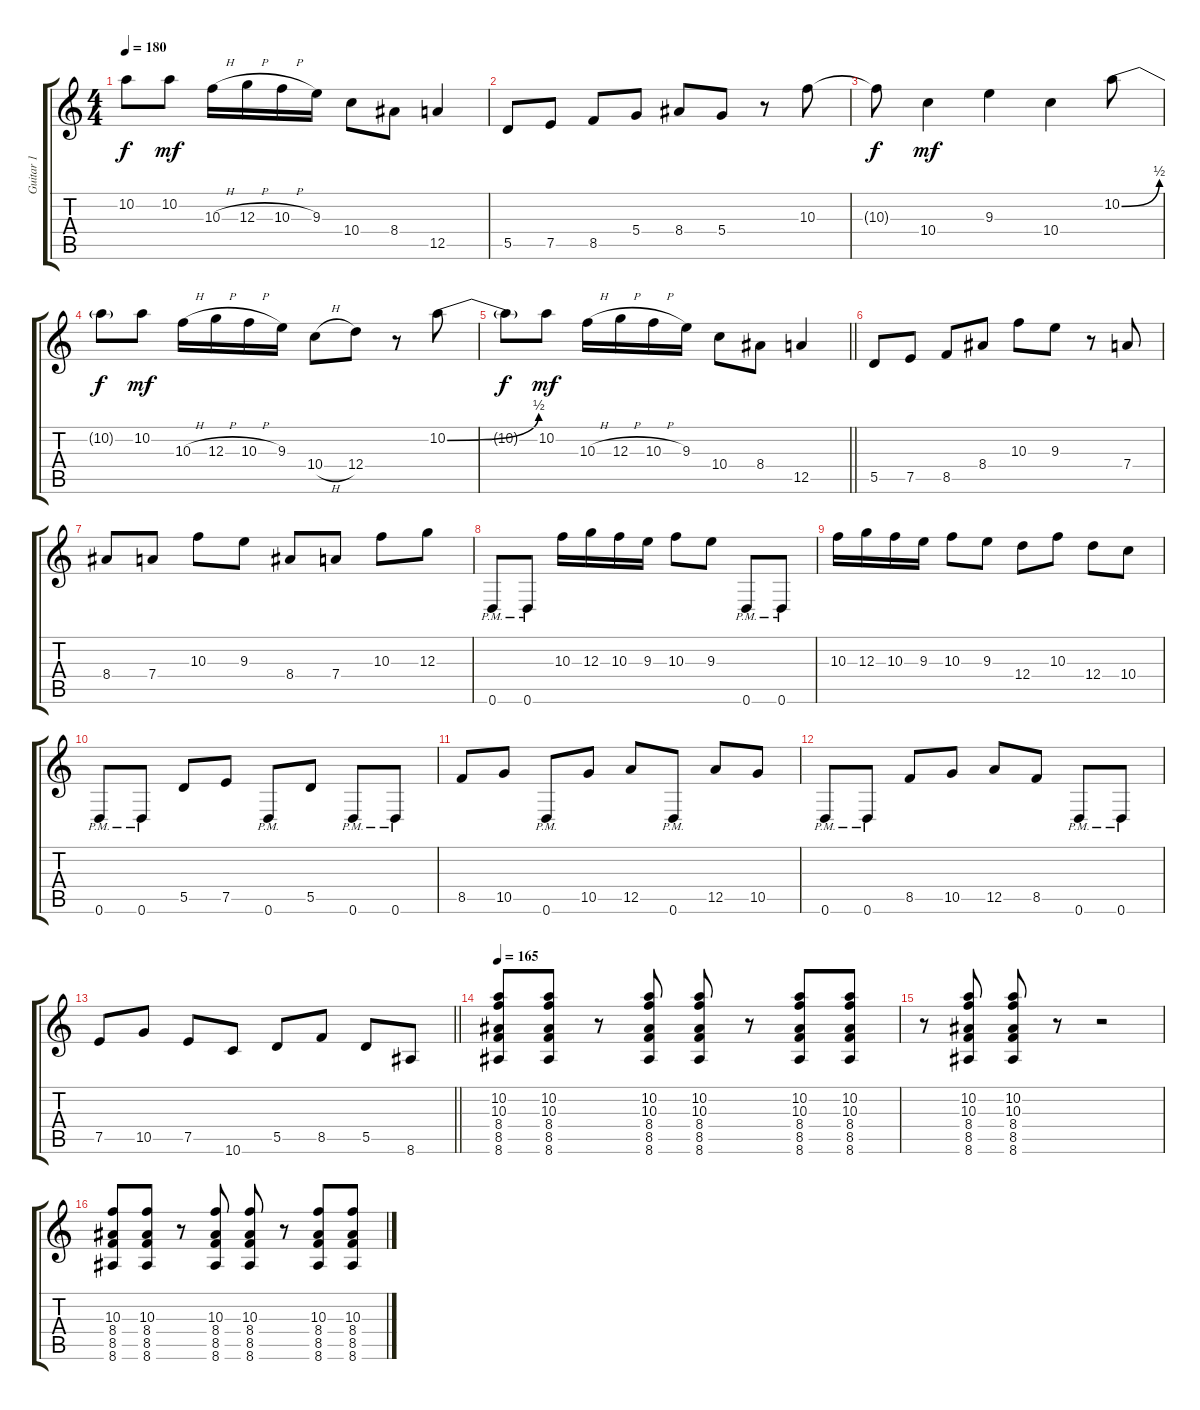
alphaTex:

\track ("Guitar 1" "Guitar 1") {instrument distortionguitar}
\staff {score tabs}
\tuning (E4 B3 G3 D3 A2 D2) {hide}
\ts (4 4)
\tempo 180
\clef g2
\ks c
10.2{t}.8{dy f} 10.2.8{dy mf} 10.3{h}.16 12.3{h}.16 10.3{h}.16 9.3.16 10.4.8 8.4.8 12.5.4 |
5.5.8 7.5.8 8.5.8 5.4.8 8.4.8 5.4.8 r.8 10.3.8 |
10.3{t}.8{dy f} 10.4.4{dy mf} 9.3.4 10.4.4 10.2{be (bend 0 0 60 2)}.8 |
10.2{t}.8{dy f} 10.2.8{dy mf} 10.3{h}.16 12.3{h}.16 10.3{h}.16 9.3.16 10.4{h}.8 12.4.8 r.8 10.2{be (bend 0 0 60 2)}.8 |
\barLineRight lightlight
10.2{t}.8{dy f} 10.2.8{dy mf} 10.3{h}.16 12.3{h}.16 10.3{h}.16 9.3.16 10.4.8 8.4.8 12.5.4 |
\section ("" "")
5.5.8 7.5.8 8.5.8 8.4.8 10.3.8 9.3.8 r.8 7.4.8 |
8.4.8 7.4.8 10.3.8 9.3.8 8.4.8 7.4.8 10.3.8 12.3.8 |
0.6{pm}.8 0.6{pm}.8 10.3.16 12.3.16 10.3.16 9.3.16 10.3.8 9.3.8 0.6{pm}.8 0.6{pm}.8 |
10.3.16 12.3.16 10.3.16 9.3.16 10.3.8 9.3.8 12.4.8 10.3.8 12.4.8 10.4.8 |
0.6{pm}.8 0.6{pm}.8 5.5.8 7.5.8 0.6{pm}.8 5.5.8 0.6{pm}.8 0.6{pm}.8 |
8.5.8 10.5.8 0.6{pm}.8 10.5.8 12.5.8 0.6{pm}.8 12.5.8 10.5.8 |
0.6{pm}.8 0.6{pm}.8 8.5.8 10.5.8 12.5.8 8.5.8 0.6{pm}.8 0.6{pm}.8 |
\barLineRight lightlight
7.5.8 10.5.8 7.5.8 10.6.8 5.5.8 8.5.8 5.5.8 8.6.8 |
\section ("" "")
\tempo 165
(10.2 10.3 8.4 8.5 8.6).8 (10.2 10.3 8.4 8.5 8.6).8 r.8 (10.2 10.3 8.4 8.5 8.6).8 (10.2 10.3 8.4 8.5 8.6).8 r.8 (10.2 10.3 8.4 8.5 8.6).8 (10.2 10.3 8.4 8.5 8.6).8 |
r.8 (10.2 10.3 8.4 8.5 8.6).8 (10.2 10.3 8.4 8.5 8.6).8 r.8 r.2 |
(10.3 8.4 8.5 8.6).8 (10.3 8.4 8.5 8.6).8 r.8 (10.3 8.4 8.5 8.6).8 (10.3 8.4 8.5 8.6).8 r.8 (10.3 8.4 8.5 8.6).8 (10.3 8.4 8.5 8.6).8
